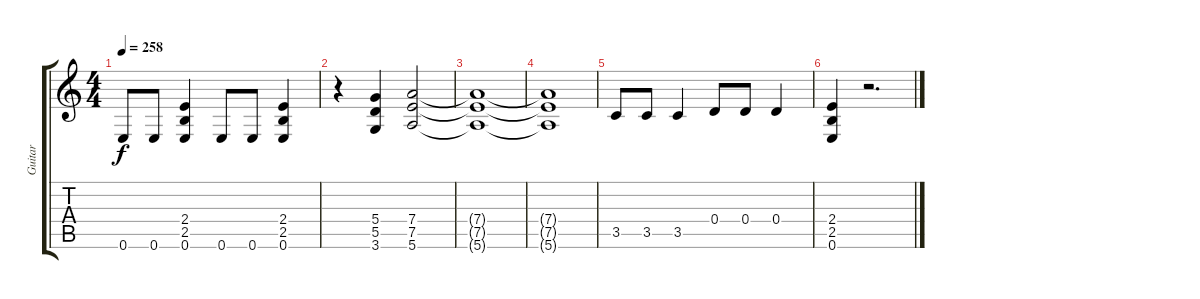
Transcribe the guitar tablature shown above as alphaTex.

\track ("Guitar" "Guitar") {instrument distortionguitar}
\staff {score tabs}
\tuning (E4 B3 G3 D3 A2 E2) {hide}
\ts (4 4)
\tempo 258
\clef g2
\ks c
0.6.8{dy f} 0.6.8 (2.4 2.5 0.6).4 0.6.8 0.6.8 (2.4 2.5 0.6).4 |
r.4 (5.4 5.5 3.6).4 (7.4 7.5 5.6).2 |
(7.4{t} 7.5{t} 5.6{t}).1 |
(7.4{t} 7.5{t} 5.6{t}).1 |
3.5.8 3.5.8 3.5.4 0.4.8 0.4.8 0.4.4 |
(2.4 2.5 0.6).4 r.2{d}
